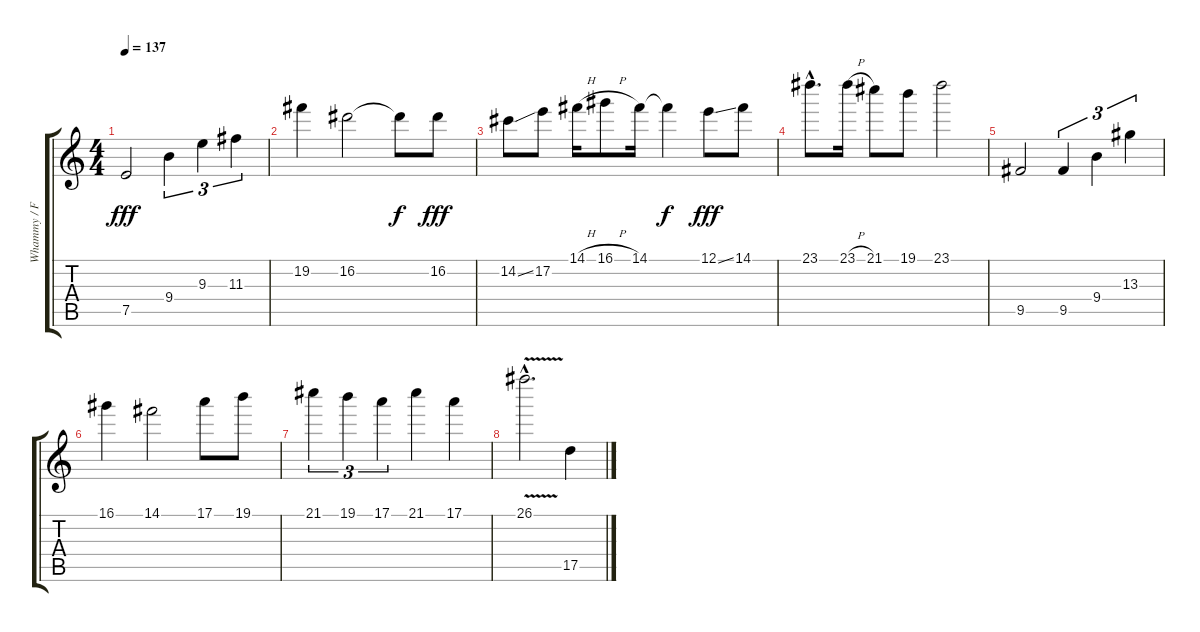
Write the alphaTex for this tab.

\track ("Whammy / Feedback / Doubletrack" "Whammy / F") {instrument distortionguitar}
\staff {score tabs}
\tuning (E4 B3 G3 D3 A2 E2) {hide}
\ts (4 4)
\tempo 137
\clef g2
\ks c
7.5.2{dy fff} 9.4.4{tu (3 2)} 9.3.4{tu (3 2)} 11.3.4{tu (3 2)} |
19.2.4 16.2.2 16.2{t}.8{dy f} 16.2.8{dy fff} |
14.2{ss}.8 17.2.8 14.1{h}.16 16.1{h}.8 14.1.16 14.1{t}.4{dy f} 12.1{ss}.8{dy fff} 14.1.8 |
23.1{hac}.8{d} 23.1{h}.16 21.1.8 19.1.8 23.1.2 |
9.5.2 9.5.4{tu (3 2)} 9.4.4{tu (3 2)} 13.3.4{tu (3 2)} |
16.1.4 14.1.2 17.1.8 19.1.8 |
21.1.4{tu (3 2)} 19.1.4{tu (3 2)} 17.1.4{tu (3 2)} 21.1.4 17.1.4 |
26.1{v hac}.2{d} 17.5.4
